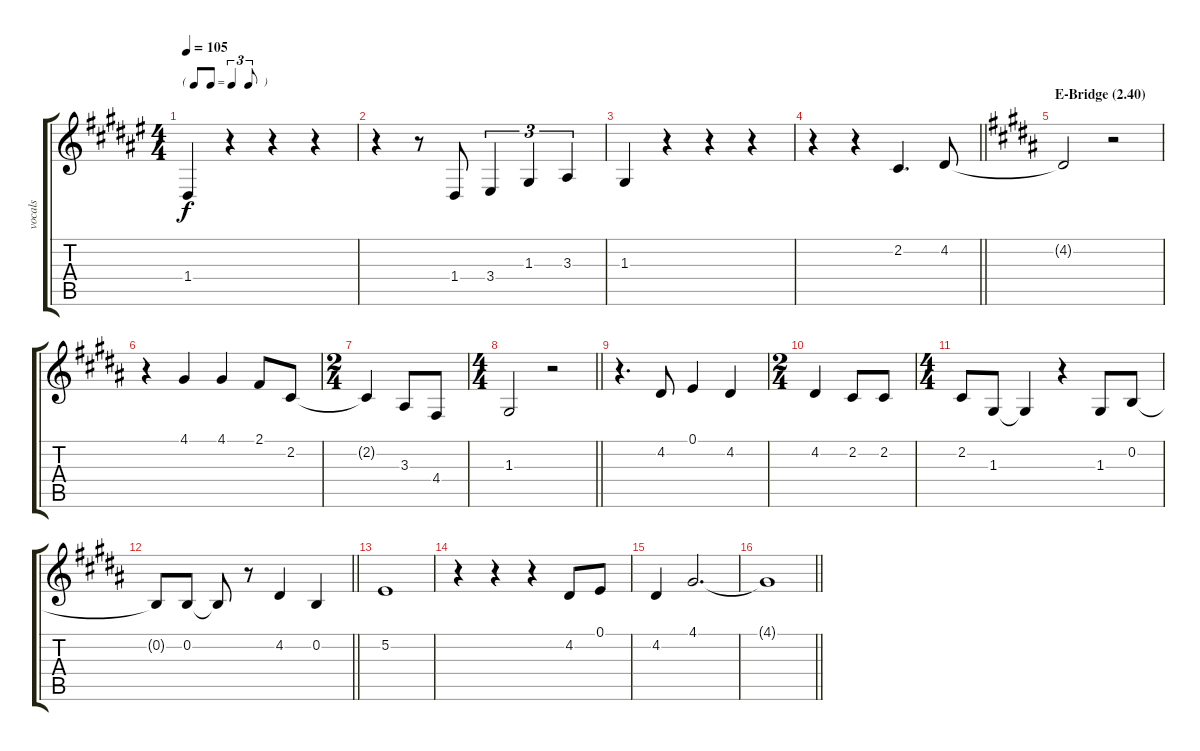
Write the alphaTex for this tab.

\track ("vocals" "vocals") {instrument clarinet}
\staff {score tabs}
\tuning (E4 B3 G3 D3 A2 E2) {hide}
\ts (4 4)
\tf triplet8th
\tempo 105
\clef g2
\ks d#minor
1.4.4{dy f} r.4 r.4 r.4 |
r.4 r.8 1.4.8 3.4.4{tu (3 2)} 1.3.4{tu (3 2)} 3.3.4{tu (3 2)} |
1.3.4 r.4 r.4 r.4 |
\barLineRight lightlight
r.4 r.4 2.2.4{d} 4.2.8 |
\section ("" "E-Bridge (2.40)")
\ks b
4.2{t}.2 r.2 |
r.4 4.1.4 4.1.4 2.1.8 2.2.8 |
\ts (2 4)
2.2{t}.4 3.3.8 4.4.8 |
\ts (4 4)
\barLineRight lightlight
1.3.2 r.2 |
r.4{d} 4.2.8 0.1.4 4.2.4 |
\ts (2 4)
4.2.4 2.2.8 2.2.8 |
\ts (4 4)
2.2.8 1.3.8 1.3{t}.4 r.4 1.3.8 0.2.8 |
\barLineRight lightlight
0.2{t}.8 0.2.8 0.2{t}.8 r.8 4.2.4 0.2.4 |
5.2.1 |
r.4 r.4 r.4 4.2.8 0.1.8 |
4.2.4 4.1.2{d} |
\barLineRight lightlight
4.1{t}.1{volume 8}
